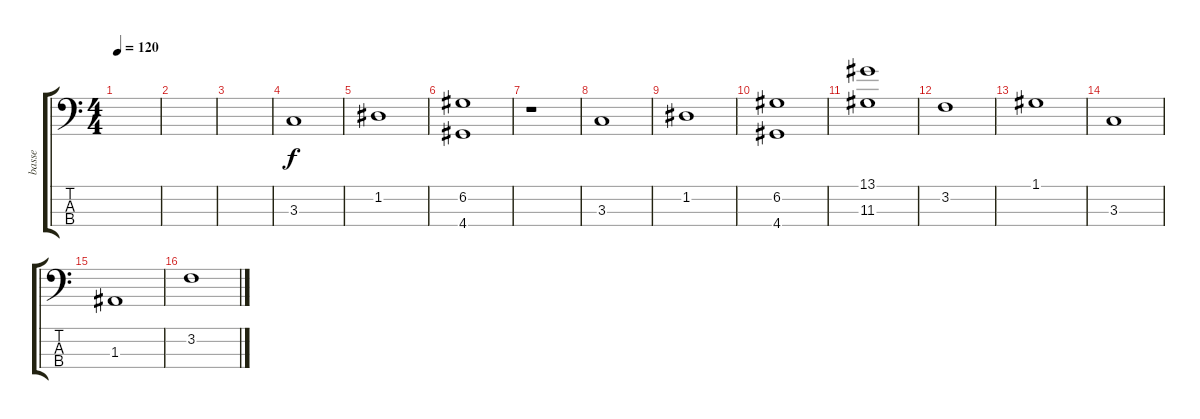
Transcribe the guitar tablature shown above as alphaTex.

\track ("basse" "basse") {instrument electricbassfinger}
\staff {score tabs}
\tuning (G2 D2 A1 E1) {hide}
\ts (4 4)
\tempo 120
\clef f4
\ks c
|
|
|
3.3.1 |
1.2.1 |
(6.2 4.4).1 |
r.1 |
3.3.1 |
1.2.1 |
(6.2 4.4).1 |
(13.1 11.3).1 |
3.2.1 |
1.1.1 |
3.3.1 |
1.3.1 |
3.2.1
